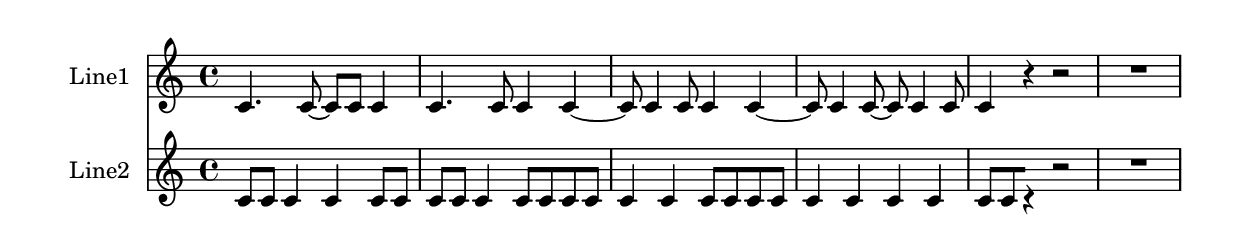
% 2017-09-17 21:56

\version "2.19.54"
\language "english"

\header {}

\layout {}

\paper {}

\score {
    \new Score <<
        \context Staff = "Line1" \with {
            \consists Horizontal_bracket_engraver
        } {
            \set Staff.instrumentName = \markup { Line1 }
            \set Staff.shortInstrumentName = \markup { Line1 }
            {
                \accidentalStyle modern-cautionary
                c'4.
                c'8 ~
                c'8 [
                c'8 ]
                c'4
                c'4.
                c'8
                c'4
                c'4 ~
                c'8
                c'4
                c'8
                c'4
                c'4 ~
                c'8
                c'4
                c'8 ~
                c'8
                c'4
                c'8
                c'4
                r4
                r2
                {
                    R1 * 1
                }
            }
        }
        \context Staff = "Line2" \with {
            \consists Horizontal_bracket_engraver
        } {
            \set Staff.instrumentName = \markup { Line2 }
            \set Staff.shortInstrumentName = \markup { Line2 }
            {
                \accidentalStyle modern-cautionary
                c'8 [
                c'8 ]
                c'4
                c'4
                c'8 [
                c'8 ]
                c'8 [
                c'8 ]
                c'4
                c'8 [
                c'8
                c'8
                c'8 ]
                c'4
                c'4
                c'8 [
                c'8
                c'8
                c'8 ]
                c'4
                c'4
                c'4
                c'4
                c'8 [
                c'8
                r4 ]
                r2
                {
                    R1 * 1
                }
            }
        }
    >>
}